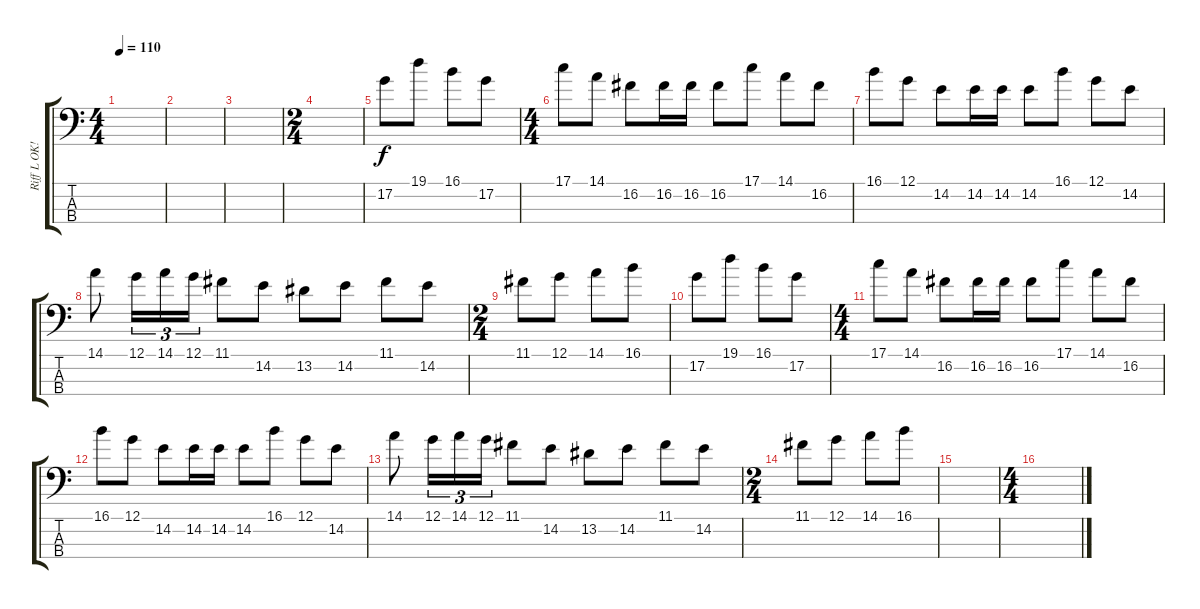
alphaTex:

\track ("Riff L OK!" "Riff L OK!") {instrument electricbassfinger}
\staff {score tabs}
\tuning (G2 D2 A1 E1) {hide}
\ts (4 4)
\tempo 110
\clef f4
\ks c
|
|
|
\ts (2 4)
|
17.2.8 19.1.8 16.1.8 17.2.8 |
\ts (4 4)
17.1.8 14.1.8 16.2.8 16.2.16 16.2.16 16.2.8 17.1.8 14.1.8 16.2.8 |
16.1.8 12.1.8 14.2.8 14.2.16 14.2.16 14.2.8 16.1.8 12.1.8 14.2.8 |
14.1.8 12.1.16{tu (3 2)} 14.1.16{tu (3 2)} 12.1.16{tu (3 2)} 11.1.8 14.2.8 13.2.8 14.2.8 11.1.8 14.2.8 |
\ts (2 4)
11.1.8 12.1.8 14.1.8 16.1.8 |
17.2.8 19.1.8 16.1.8 17.2.8 |
\ts (4 4)
17.1.8 14.1.8 16.2.8 16.2.16 16.2.16 16.2.8 17.1.8 14.1.8 16.2.8 |
16.1.8 12.1.8 14.2.8 14.2.16 14.2.16 14.2.8 16.1.8 12.1.8 14.2.8 |
14.1.8 12.1.16{tu (3 2)} 14.1.16{tu (3 2)} 12.1.16{tu (3 2)} 11.1.8 14.2.8 13.2.8 14.2.8 11.1.8 14.2.8 |
\ts (2 4)
11.1.8 12.1.8 14.1.8 16.1.8 |
|
\ts (4 4)
